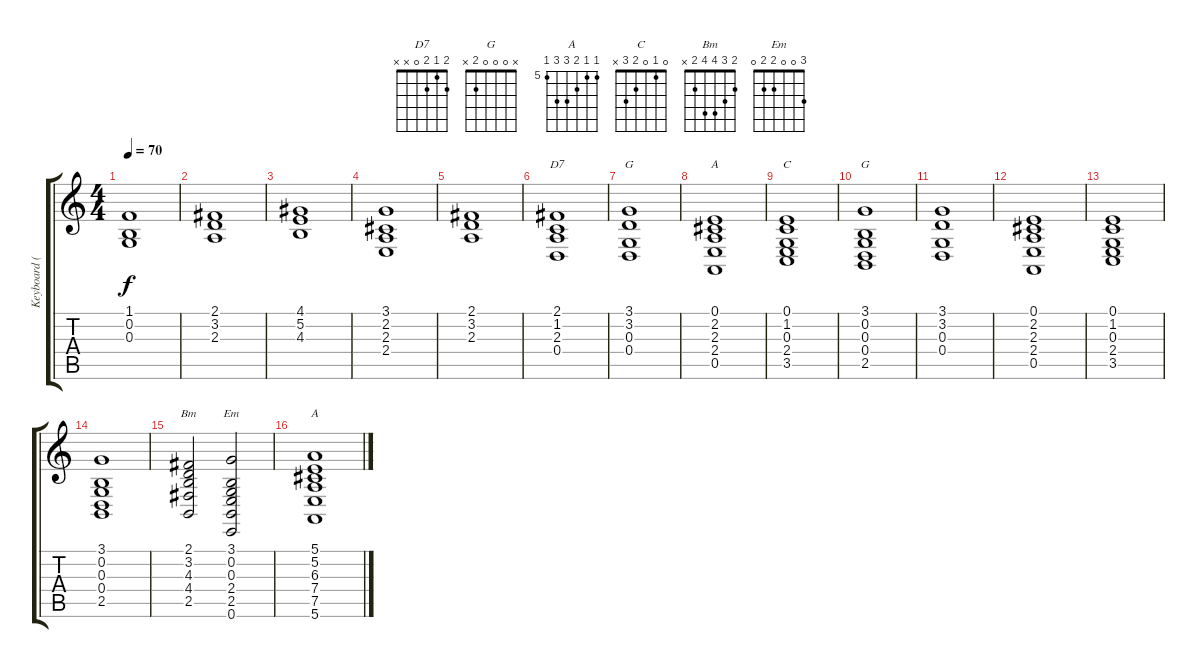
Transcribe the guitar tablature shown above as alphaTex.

\track ("Keyboard (Richard Wright)" "Keyboard (") {instrument reedorgan}
\staff {score tabs}
\tuning (E4 B3 G3 D3 A2 E2) {hide}
\chord ("D7" 2 1 2 0 x x)
\chord ("G" 3 3 0 0 x x)
\chord ("A" 0 2 2 2 0 x)
\chord ("C" 0 1 0 2 3 x)
\chord ("G" x 0 0 0 2 x)
\chord ("Bm" 2 3 4 4 2 x)
\chord ("Em" 3 0 0 2 2 0)
\chord ("A" 5 5 6 7 7 5) {firstfret 5}
\ts (4 4)
\tempo 70
\clef g2
\ks c
(1.1 0.2 0.3).1{dy f} |
(2.1 3.2 2.3).1 |
(4.1 5.2 4.3).1 |
(3.1 2.2 2.3 2.4).1 |
(2.1 3.2 2.3).1 |
(2.1 1.2 2.3 0.4).1{ch "D7"} |
(3.1 3.2 0.3 0.4).1{ch "G"} |
(0.1 2.2 2.3 2.4 0.5).1{ch "A"} |
(0.1 1.2 0.3 2.4 3.5).1{ch "C"} |
(3.1 0.2 0.3 0.4 2.5).1{ch "G"} |
(3.1 3.2 0.3 0.4).1 |
(0.1 2.2 2.3 2.4 0.5).1 |
(0.1 1.2 0.3 2.4 3.5).1 |
(3.1 0.2 0.3 0.4 2.5).1 |
(2.1 3.2 4.3 4.4 2.5).2{ch "Bm"} (3.1 0.2 0.3 2.4 2.5 0.6).2{ch "Em"} |
(5.1 5.2 6.3 7.4 7.5 5.6).1{ch "A"}
